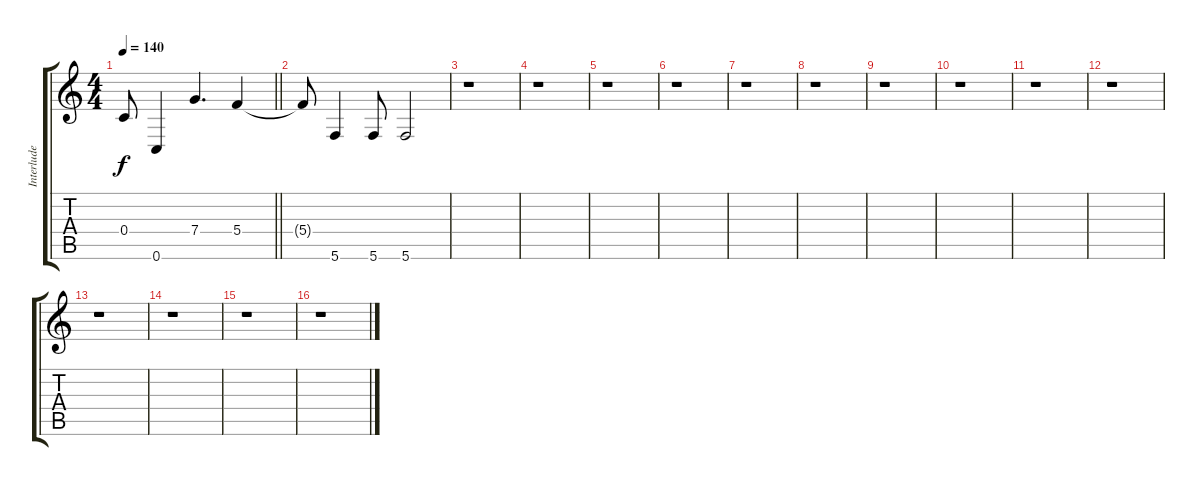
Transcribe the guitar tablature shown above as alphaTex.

\track ("Interlude Guitar" "Interlude ") {instrument acousticguitarsteel}
\staff {score tabs}
\tuning (D4 A3 F3 C3 G2 C2) {hide}
\ts (4 4)
\tempo 140
\clef g2
\barLineRight lightlight
\ks c
0.4.8{dy f} 0.6.4 7.4.4{d} 5.4.4 |
\section ("" "")
5.4{t}.8 5.6.4 5.6.8 5.6.2 |
r.1 |
r.1 |
r.1 |
r.1 |
r.1 |
r.1 |
r.1 |
r.1 |
r.1 |
r.1 |
r.1 |
r.1 |
r.1 |
r.1
